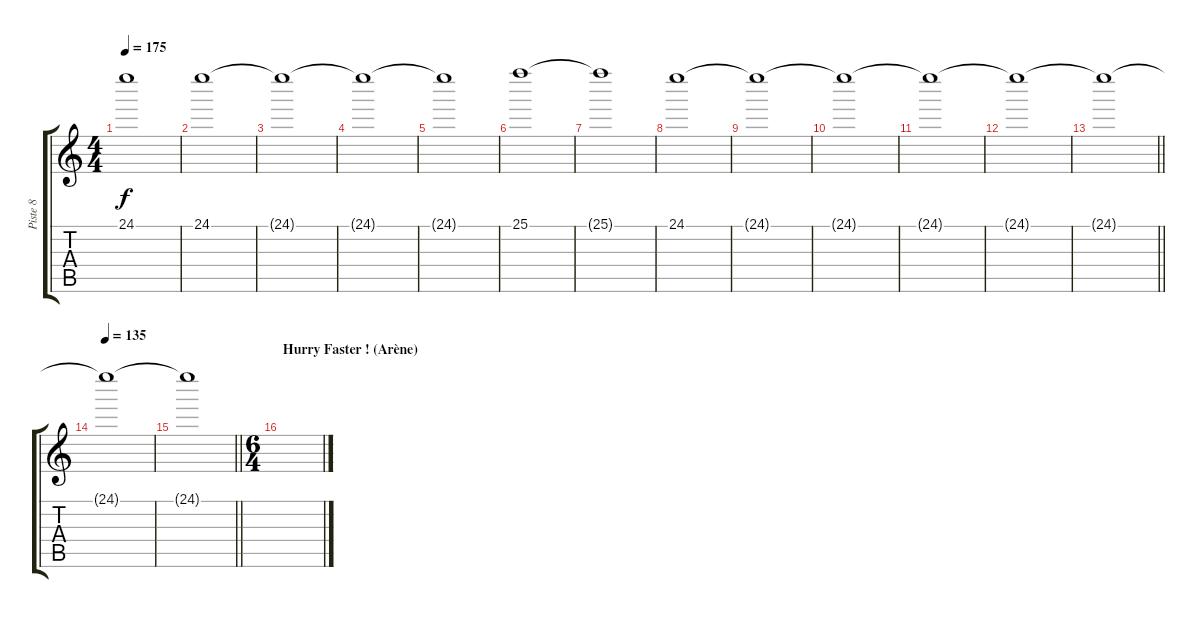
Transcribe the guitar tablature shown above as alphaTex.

\track ("Piste 8" "Piste 8") {instrument acousticguitarsteel}
\staff {score tabs}
\tuning (E4 B3 G3 D3 A2 E2) {hide}
\ts (4 4)
\tempo 175
\clef g2
\ks c
24.1{t}.1{dy f} |
24.1.1 |
24.1{t}.1 |
24.1{t}.1 |
24.1{t}.1 |
25.1.1{instrument stringensemble2} |
25.1{t}.1 |
24.1.1{instrument stringensemble2} |
24.1{t}.1 |
24.1{t}.1 |
24.1{t}.1 |
24.1{t}.1 |
\barLineRight lightlight
24.1{t}.1 |
\tempo 135
24.1{t}.1 |
\barLineRight lightlight
24.1{t}.1 |
\ts (6 4)
\section ("" "Hurry Faster ! (Arène) ")
